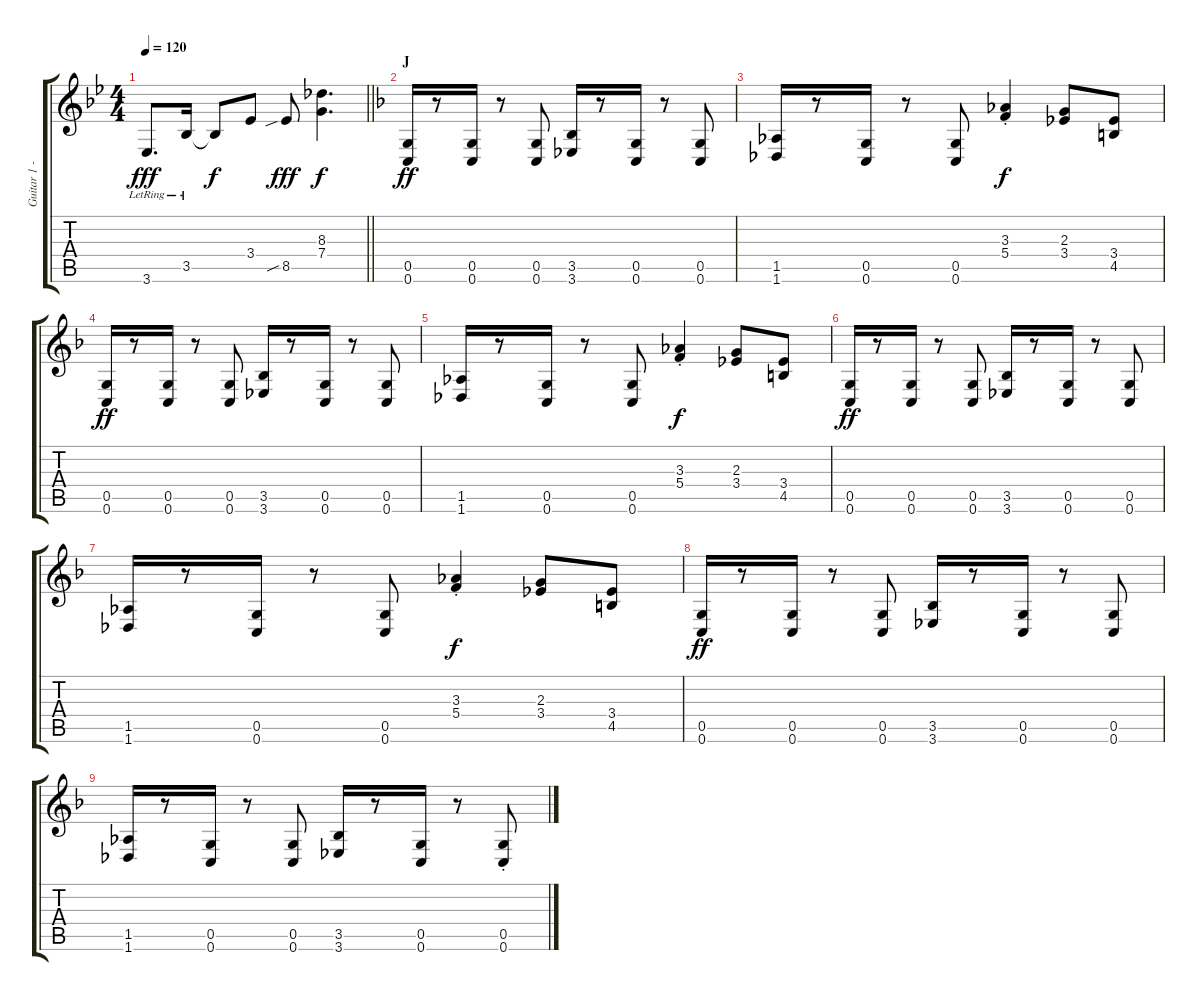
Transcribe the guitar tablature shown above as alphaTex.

\track ("Guitar 1 - Uruha" "Guitar 1 -") {instrument distortionguitar}
\staff {score tabs}
\tuning (D4 A3 F3 C3 G2 C2) {hide}
\ts (4 4)
\tempo 120
\clef g2
\barLineRight lightlight
\ks bb
3.6{lr}.8{d dy fff} 3.5{lr}.16 3.5{t}.8{dy f} 3.4.8 8.5{sib}.8{dy fff} (8.3 7.4).4{d dy f} |
\section ("" "J")
\ks f
(0.5 0.6).16{dy ff} r.8 (0.5 0.6).16 r.8 (0.5 0.6).8 (3.5 3.6).16 r.8 (0.5 0.6).16 r.8 (0.5 0.6).8 |
(1.5 1.6).16 r.8 (0.5 0.6).16 r.8 (0.5 0.6).8 (3.3{st} 5.4{st}).4{dy f} (2.3 3.4).8 (3.4 4.5).8 |
(0.5 0.6).16{dy ff} r.8 (0.5 0.6).16 r.8 (0.5 0.6).8 (3.5 3.6).16 r.8 (0.5 0.6).16 r.8 (0.5 0.6).8 |
(1.5 1.6).16 r.8 (0.5 0.6).16 r.8 (0.5 0.6).8 (3.3{st} 5.4{st}).4{dy f} (2.3 3.4).8 (3.4 4.5).8 |
(0.5 0.6).16{dy ff} r.8 (0.5 0.6).16 r.8 (0.5 0.6).8 (3.5 3.6).16 r.8 (0.5 0.6).16 r.8 (0.5 0.6).8 |
(1.5 1.6).16 r.8 (0.5 0.6).16 r.8 (0.5 0.6).8 (3.3{st} 5.4{st}).4{dy f} (2.3 3.4).8 (3.4 4.5).8 |
(0.5 0.6).16{dy ff} r.8 (0.5 0.6).16 r.8 (0.5 0.6).8 (3.5 3.6).16 r.8 (0.5 0.6).16 r.8 (0.5 0.6).8 |
(1.5 1.6).16 r.8 (0.5 0.6).16 r.8 (0.5 0.6).8 (3.5 3.6).16 r.8 (0.5 0.6).16 r.8 (0.5{st} 0.6{st}).8
